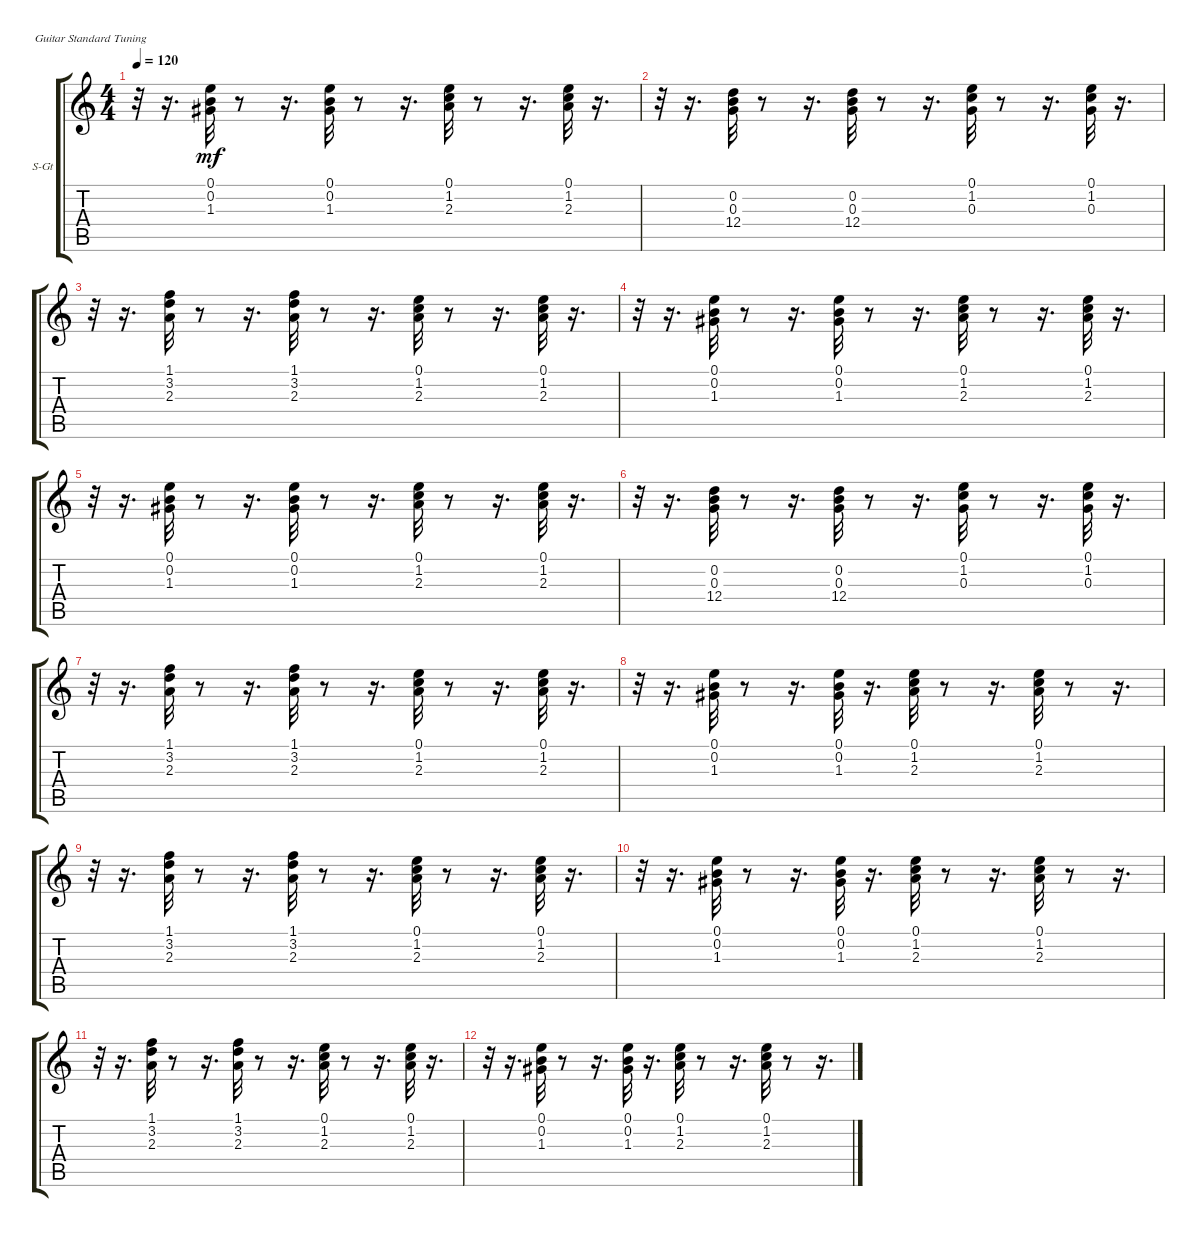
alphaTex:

\bracketExtendMode groupsimilarinstruments
\firstSystemTrackNameOrientation horizontal
\otherSystemsTrackNameOrientation horizontal
\track ("Гитара" "S-Gt") {instrument acousticguitarsteel}
\staff {score tabs}
\tuning (E4 B3 G3 D3 A2 E2)
\ts (4 4)
\tempo 120
\clef g2
\ks c
r.32{dy mf} r.16{d} (1.3 0.2 0.1).32 r.8 r.16{d} (1.3 0.2 0.1).32 r.8 r.16{d} (2.3 1.2 0.1).32 r.8 r.16{d} (2.3 1.2 0.1).32 r.16{d} |
r.32 r.16{d} (0.3 0.2 12.4).32 r.8 r.16{d} (0.3 0.2 12.4).32 r.8 r.16{d} (0.3 1.2 0.1).32 r.8 r.16{d} (0.3 1.2 0.1).32 r.16{d} |
r.32 r.16{d} (2.3 3.2 1.1).32 r.8 r.16{d} (2.3 3.2 1.1).32 r.8 r.16{d} (2.3 1.2 0.1).32 r.8 r.16{d} (2.3 1.2 0.1).32 r.16{d} |
r.32 r.16{d} (1.3 0.2 0.1).32 r.8 r.16{d} (1.3 0.2 0.1).32 r.8 r.16{d} (2.3 1.2 0.1).32 r.8 r.16{d} (2.3 1.2 0.1).32 r.16{d} |
r.32 r.16{d} (1.3 0.2 0.1).32 r.8 r.16{d} (1.3 0.2 0.1).32 r.8 r.16{d} (2.3 1.2 0.1).32 r.8 r.16{d} (2.3 1.2 0.1).32 r.16{d} |
r.32 r.16{d} (0.3 0.2 12.4).32 r.8 r.16{d} (0.3 0.2 12.4).32 r.8 r.16{d} (0.3 1.2 0.1).32 r.8 r.16{d} (0.3 1.2 0.1).32 r.16{d} |
r.32 r.16{d} (2.3 3.2 1.1).32 r.8 r.16{d} (2.3 3.2 1.1).32 r.8 r.16{d} (2.3 1.2 0.1).32 r.8 r.16{d} (2.3 1.2 0.1).32 r.16{d} |
r.32 r.16{d} (1.3 0.2 0.1).32 r.8 r.16{d} (1.3 0.2 0.1).32 r.16{d} (2.3 1.2 0.1).32 r.8 r.16{d} (2.3 1.2 0.1).32 r.8 r.16{d} |
r.32 r.16{d} (2.3 3.2 1.1).32 r.8 r.16{d} (2.3 3.2 1.1).32 r.8 r.16{d} (2.3 1.2 0.1).32 r.8 r.16{d} (2.3 1.2 0.1).32 r.16{d} |
r.32 r.16{d} (1.3 0.2 0.1).32 r.8 r.16{d} (1.3 0.2 0.1).32 r.16{d} (2.3 1.2 0.1).32 r.8 r.16{d} (2.3 1.2 0.1).32 r.8 r.16{d} |
r.32 r.16{d} (2.3 3.2 1.1).32 r.8 r.16{d} (2.3 3.2 1.1).32 r.8 r.16{d} (2.3 1.2 0.1).32 r.8 r.16{d} (2.3 1.2 0.1).32 r.16{d} |
r.32 r.16{d} (1.3 0.2 0.1).32 r.8 r.16{d} (1.3 0.2 0.1).32 r.16{d} (2.3 1.2 0.1).32 r.8 r.16{d} (2.3 1.2 0.1).32 r.8 r.16{d}
